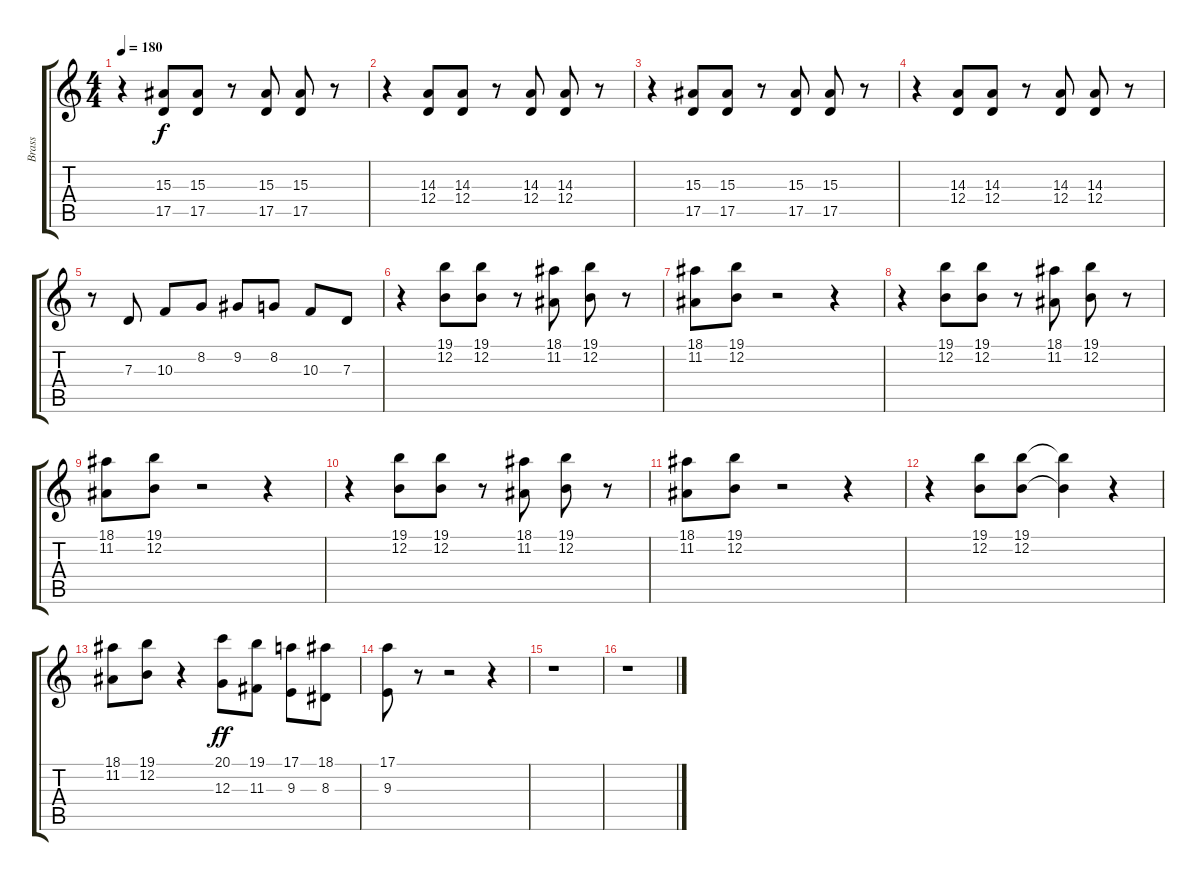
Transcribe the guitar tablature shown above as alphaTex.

\track ("Brass" "Brass") {instrument brasssection}
\staff {score tabs}
\tuning (E4 B3 G3 D3 A2 E2) {hide}
\ts (4 4)
\tempo 180
\clef g2
\ks c
r.4{dy f} (15.3 17.5).8 (15.3 17.5).8 r.8 (15.3 17.5).8 (15.3 17.5).8 r.8 |
r.4 (14.3 12.4).8 (14.3 12.4).8 r.8 (14.3 12.4).8 (14.3 12.4).8 r.8 |
r.4 (15.3 17.5).8 (15.3 17.5).8 r.8 (15.3 17.5).8 (15.3 17.5).8 r.8 |
r.4 (14.3 12.4).8 (14.3 12.4).8 r.8 (14.3 12.4).8 (14.3 12.4).8 r.8 |
r.8 7.3.8 10.3.8 8.2.8 9.2.8 8.2.8 10.3.8 7.3.8 |
r.4 (19.1 12.2).8 (19.1 12.2).8 r.8 (18.1 11.2).8 (19.1 12.2).8 r.8 |
(18.1 11.2).8 (19.1 12.2).8 r.2 r.4 |
r.4 (19.1 12.2).8 (19.1 12.2).8 r.8 (18.1 11.2).8 (19.1 12.2).8 r.8 |
(18.1 11.2).8 (19.1 12.2).8 r.2 r.4 |
r.4 (19.1 12.2).8 (19.1 12.2).8 r.8 (18.1 11.2).8 (19.1 12.2).8 r.8 |
(18.1 11.2).8 (19.1 12.2).8 r.2 r.4 |
r.4 (19.1 12.2).8 (19.1 12.2).8 (19.1{t} 12.2{t}).4 r.4 |
(18.1 11.2).8 (19.1 12.2).8 r.4 (20.1 12.3).8{dy ff} (19.1 11.3).8 (17.1 9.3).8 (18.1 8.3).8 |
(17.1 9.3).8 r.8 r.2 r.4 |
r.1 |
r.1
